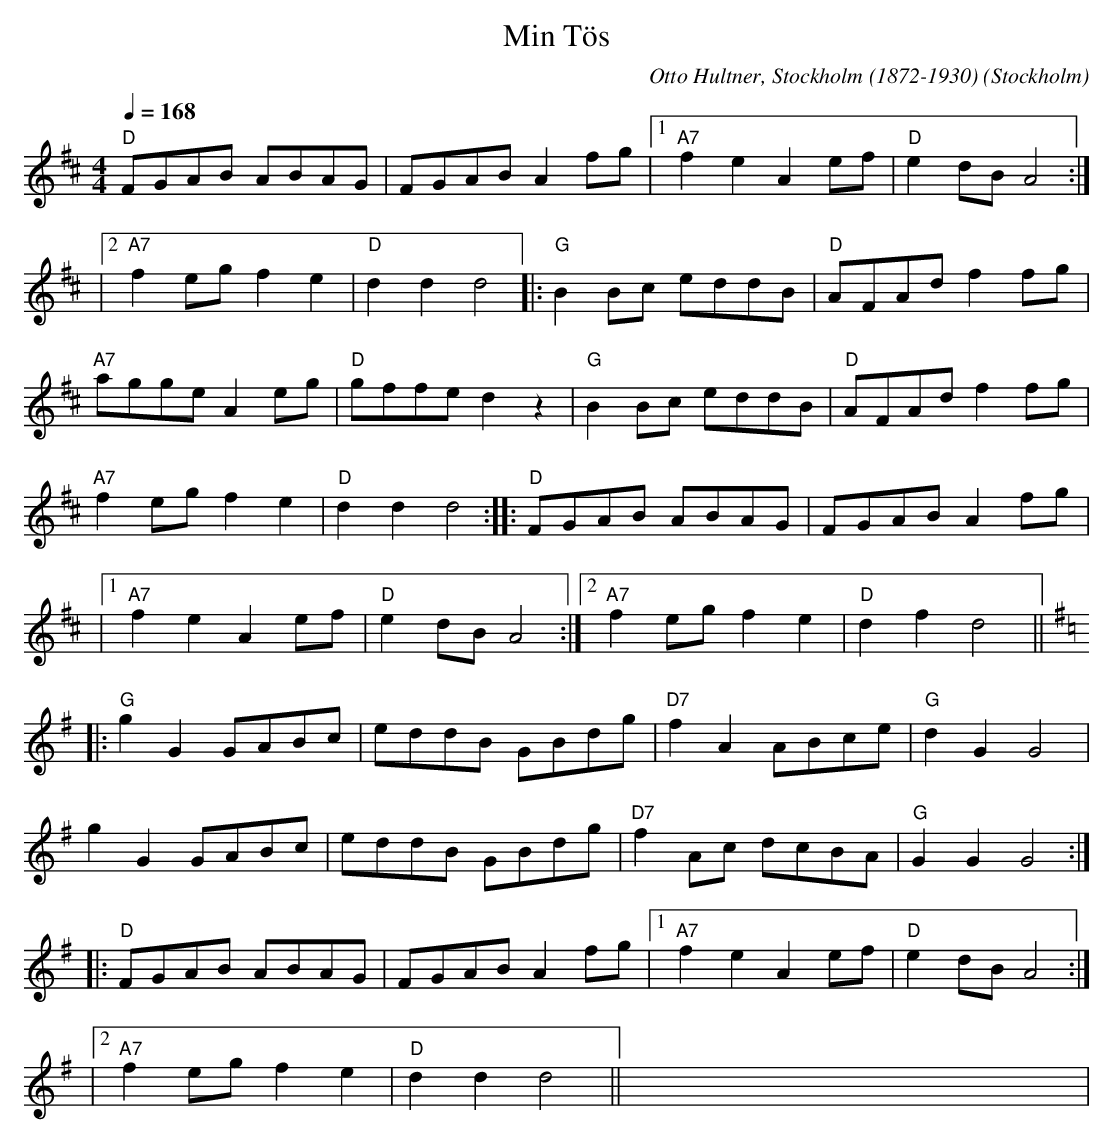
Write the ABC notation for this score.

X:1
T:Min Tös
C: Otto Hultner, Stockholm (1872-1930)
O:Stockholm
M:4/4
L:1/8
Q:1/4=168
K:D
"D"FGAB ABAG | FGAB A2 fg |1 "A7"f2 e2 A2 ef | "D"e2 dB A4  :|
|2 "A7"f2 eg f2 e2 | "D"d2d2d4 |: "G"B2 Bc eddB | "D"AFAd f2 fg |
"A7"agge A2 eg | "D"gffe d2z2 | "G"B2 Bc eddB | "D"AFAd f2 fg |
"A7"f2eg f2e2 | "D"d2d2d4 :: "D"FGAB ABAG | FGAB A2 fg |
|1 "A7"f2 e2 A2 ef | "D"e2 dB A4 :|2 "A7"f2 eg f2 e2 | "D"d2f2d4 ||
[K:G]|: "G"g2 G2 GABc | eddB GBdg | "D7"f2 A2 ABce | "G"d2 G2 G4 |
g2 G2 GABc | eddB GBdg | "D7"f2 Ac dcBA | "G"G2 G2 G4 :|
|:"D"FGAB ABAG | FGAB A2 fg |1 "A7"f2 e2 A2 ef | "D"e2 dB A4  :|
|2 "A7"f2 eg f2 e2 | "D"d2d2d4 || xxxxxxxxxxx|
